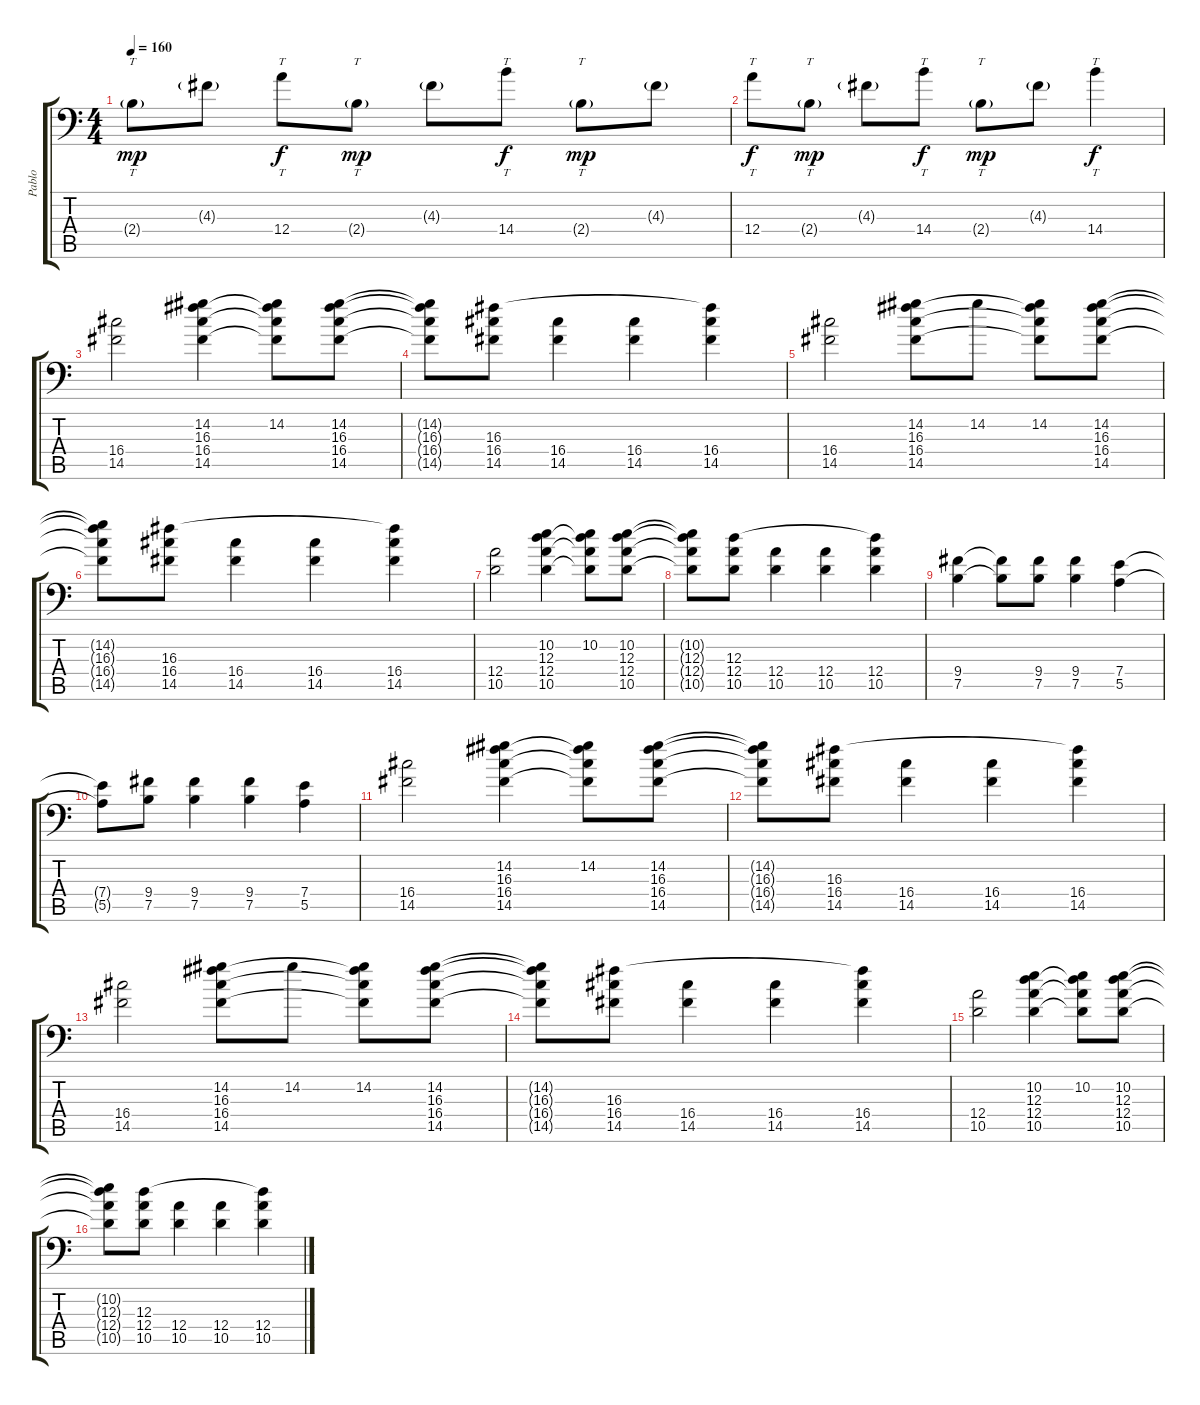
\track ("Pablo" "Pablo") {instrument distortionguitar}
\staff {score tabs}
\tuning (B3 Gb3 D3 A2 E2 A1) {hide}
\ts (4 4)
\tempo 160
\clef f4
\ks c
2.4{g}.8{tt dy mp} 4.3{g}.8 12.4.8{tt dy f} 2.4{g}.8{tt dy mp} 4.3{g}.8 14.4.8{tt dy f} 2.4{g}.8{tt dy mp} 4.3{g}.8 |
12.4.8{tt dy f} 2.4{g}.8{tt dy mp} 4.3{g}.8 14.4.8{tt dy f} 2.4{g}.8{tt dy mp} 4.3{g}.8 14.4.4{tt dy f} |
(16.4 14.5).2{volume 15 instrument distortionguitar} (14.2 16.3 16.4 14.5).4 (14.2 16.3{t} 16.4{t} 14.5{t}).8 (14.2 16.3 16.4 14.5).8 |
(14.2{t} 16.3{t} 16.4{t} 14.5{t}).8 (16.3 16.4 14.5).8 (16.4 14.5).4 (16.4 14.5).4 (16.3{t} 16.4 14.5).4 |
(16.4 14.5).2 (14.2 16.3 16.4 14.5).8 14.2.8 (14.2 16.3{t} 16.4{t} 14.5{t}).8 (14.2 16.3 16.4 14.5).8 |
(14.2{t} 16.3{t} 16.4{t} 14.5{t}).8 (16.3 16.4 14.5).8 (16.4 14.5).4 (16.4 14.5).4 (16.3{t} 16.4 14.5).4 |
(12.4 10.5).2 (10.2 12.3 12.4 10.5).4 (10.2 12.3{t} 12.4{t} 10.5{t}).8 (10.2 12.3 12.4 10.5).8 |
(10.2{t} 12.3{t} 12.4{t} 10.5{t}).8 (12.3 12.4 10.5).8 (12.4 10.5).4 (12.4 10.5).4 (12.3{t} 12.4 10.5).4 |
(9.4 7.5).4 (9.4{t} 7.5{t}).8 (9.4 7.5).8 (9.4 7.5).4 (7.4 5.5).4 |
(7.4{t} 5.5{t}).8 (9.4 7.5).8 (9.4 7.5).4 (9.4 7.5).4 (7.4 5.5).4 |
(16.4 14.5).2 (14.2 16.3 16.4 14.5).4 (14.2 16.3{t} 16.4{t} 14.5{t}).8 (14.2 16.3 16.4 14.5).8 |
(14.2{t} 16.3{t} 16.4{t} 14.5{t}).8 (16.3 16.4 14.5).8 (16.4 14.5).4 (16.4 14.5).4 (16.3{t} 16.4 14.5).4 |
(16.4 14.5).2 (14.2 16.3 16.4 14.5).8 14.2.8 (14.2 16.3{t} 16.4{t} 14.5{t}).8 (14.2 16.3 16.4 14.5).8 |
(14.2{t} 16.3{t} 16.4{t} 14.5{t}).8 (16.3 16.4 14.5).8 (16.4 14.5).4 (16.4 14.5).4 (16.3{t} 16.4 14.5).4 |
(12.4 10.5).2 (10.2 12.3 12.4 10.5).4 (10.2 12.3{t} 12.4{t} 10.5{t}).8 (10.2 12.3 12.4 10.5).8 |
(10.2{t} 12.3{t} 12.4{t} 10.5{t}).8 (12.3 12.4 10.5).8 (12.4 10.5).4 (12.4 10.5).4 (12.3{t} 12.4 10.5).4
